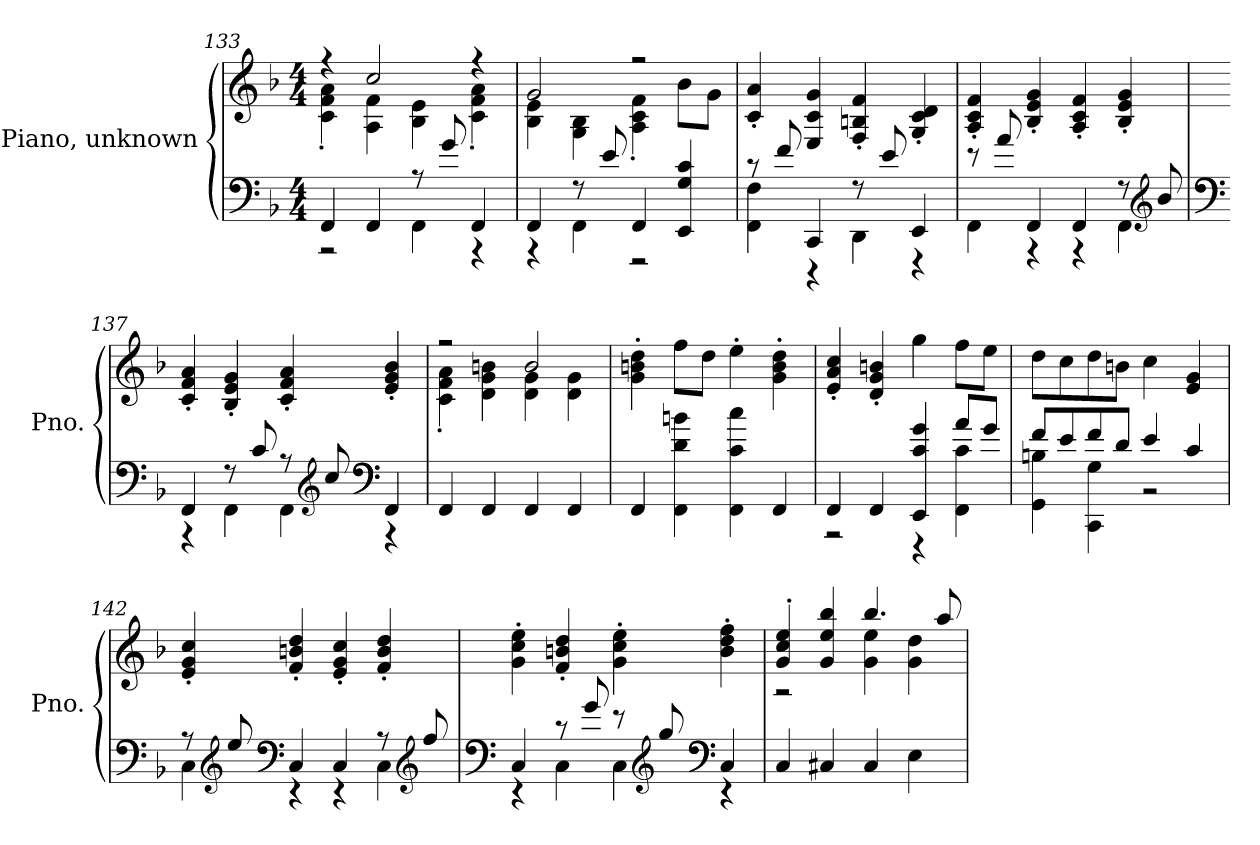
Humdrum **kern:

**kern	**kern
*part1	*part1
*staff2	*staff1
*I"Piano, unknown	*
*I'Pno.	*
*clefF4	*clefG2
*k[b-]	*k[b-]
*M4/4	*M4/4
=133	=133
*^	*^
4FF/	2r	4r	4c\' 4f\' 4a\'
4FF/	.	2cc/	4A\ 4f\
8r	4FF\	.	4B-\ 4e\
8g/	.	.	.
4FF/	4r	4r	4c\' 4f\' 4a\'
=134	=134	=134	=134
4FF/	4r	2g/	4B-\ 4e\
8r	4FF\	.	4G\ 4B-\
8e/	.	.	.
4FF/	2r	2r	4A\' 4c\' 4f\'
4EE/ 4G/ 4c/	.	.	8b-\L
.	.	.	8g\J
*	*	*v	*v
=135	=135	=135
8r	4FF\ 4F\	4c/' 4a/'
8f/	.	.
4CC/	4r	4E/ 4c/ 4g/
8r	4DD\	4F/' 4Bn/' 4f/'
8e/	.	.
4EE/	4r	4G/' 4c/' 4d/'
!!LO:PB:g=z
=136	=136	=136
8r	4FF\	4A/' 4c/' 4f/'
8a/	.	.
4FF/	4r	4B-/' 4e/' 4g/'
4FF/	4r	4A/' 4c/' 4f/'
8r	4FF\	4B-/' 4e/' 4g/'
*clefG2	*	*
8b-/	.	.
=137	=137	=137
*clefF4	*	*
4FF/	4r	4c/' 4f/' 4a/'
8r	4FF\	4B-/' 4e/' 4g/'
8c/	.	.
8r	4FF\	4c/' 4f/' 4a/'
*clefG2	*	*
8cc/	.	.
*clefF4	*	*
4FF/	4r	4e/' 4g/' 4b-/'
*v	*v	*
=138	=138
*	*^
4FF/	2r	4c\' 4f\' 4a\'
4FF/	.	4d\ 4g\ 4bn\
4FF/	2b/	4d\ 4g\
4FF/	.	4d\ 4g\
*	*v	*v
=139	=139
4FF/	4g\' 4bn\' 4dd\'
4FF\ 4d\ 4bn\	8ff\L
.	8dd\J
4FF\ 4c\ 4cc\	4ee'\
4FF/	4g\' 4b\' 4dd\'
=140	=140
*^	*
4FF/	2r	4e/' 4a/' 4cc/'
4FF/	.	4d/' 4g/' 4bn/'
4EE/ 4c/ 4g/	4r	4gg\
8a/L	4FF\ 4c\	8ff\L
8g/J	.	8ee\J
!!LO:LB:g=z
=141	=141	=141
8f/L	4GG\ 4Bn\	8dd\L
8e/	.	8cc\
8f/	4CC\ 4G\	8dd\
8d/J	.	8bn\J
4e/	2r	4cc\
4c/	.	4e/ 4g/
=142	=142	=142
8r	4C\	4e/' 4g/' 4cc/'
*clefG2	*	*
8ee/	.	.
*clefF4	*	*
4C/	4r	4f/' 4bn/' 4dd/'
4C/	4r	4e/' 4g/' 4cc/'
8r	4C\	4f/' 4b/' 4dd/'
*clefG2	*	*
8ff/	.	.
=143	=143	=143
*clefF4	*	*
4C/	4r	4g\' 4cc\' 4ee\'
8r	4C\	4f/' 4bn/' 4dd/'
8g/	.	.
8r	4C\	4g\' 4cc\' 4ee\'
*clefG2	*	*
8gg/	.	.
*clefF4	*	*
4C/	4r	4b\' 4dd\' 4ff\'
*v	*v	*
=144	=144
*	*^
4C/	4g/' 4cc/' 4ee/'	2r
4C#X/	4g/ 4ee/ 4bb-/	.
4C#/	4.bb-/	4g\ 4ee\
4E\	.	4g\ 4dd\
.	8aa/	.
*	*v	*v
=	=
*-	*-
